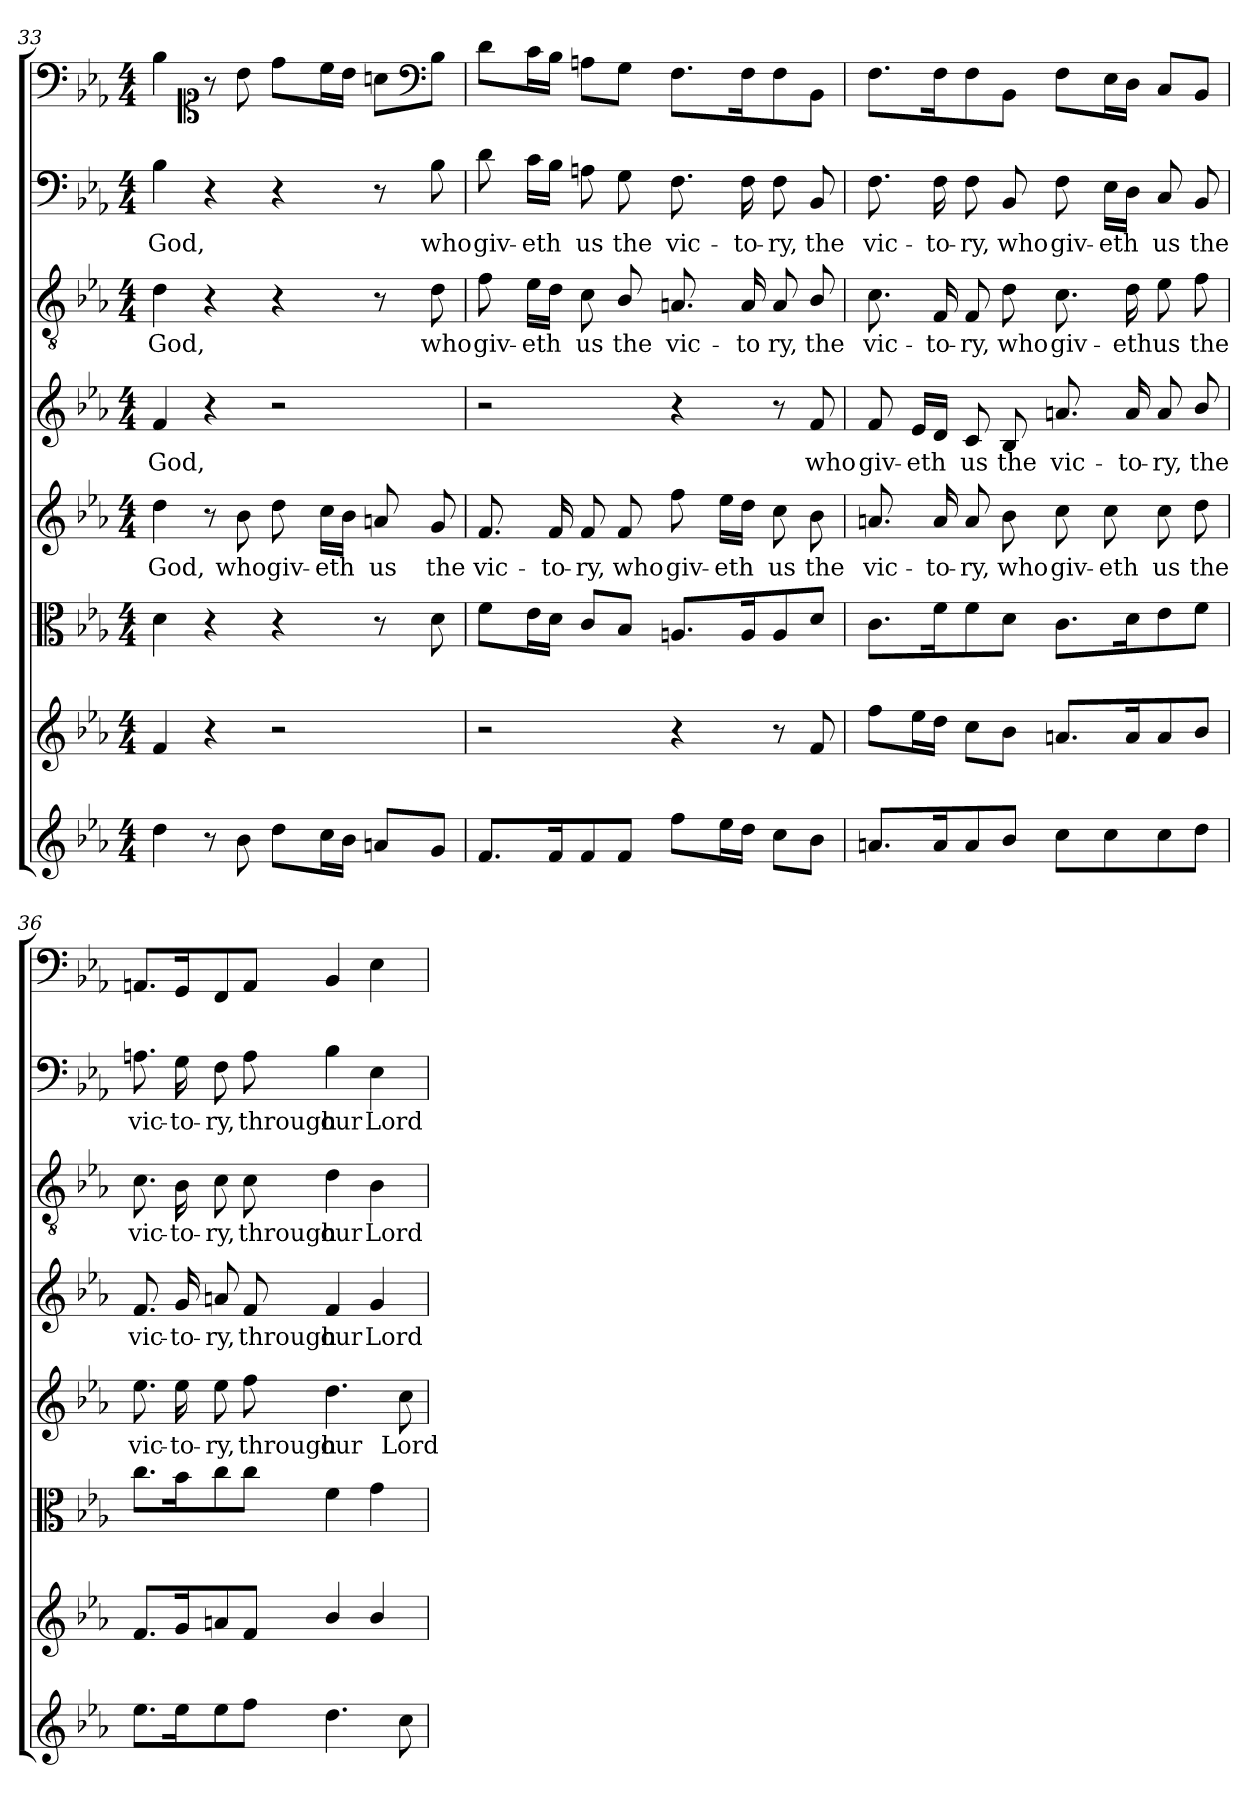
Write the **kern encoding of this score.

**kern	**kern	**kern	**kern	**text	**kern	**text	**kern	**text	**kern	**text	**kern
*part8	*part7	*part6	*part5	*part5	*part4	*part4	*part3	*part3	*part2	*part2	*part1
*staff8	*staff7	*staff6	*staff5	*staff5	*staff4	*staff4	*staff3	*staff3	*staff2	*staff2	*staff1
*clefG2	*clefG2	*clefC3	*clefG2	*	*clefG2	*	*clefGv2	*	*clefF4	*	*clefF4
*k[b-e-a-]	*k[b-e-a-]	*k[b-e-a-]	*k[b-e-a-]	*	*k[b-e-a-]	*	*k[b-e-a-]	*	*k[b-e-a-]	*	*k[b-e-a-]
*E-:	*E-:	*E-:	*E-:	*	*E-:	*	*E-:	*	*E-:	*	*E-:
*M4/4	*M4/4	*M4/4	*M4/4	*	*M4/4	*	*M4/4	*	*M4/4	*	*M4/4
=33	=33	=33	=33	=33	=33	=33	=33	=33	=33	=33	=33
4dd\	4f/	4d\	4dd\	God,	4f/	God,	4d\	God,	4B-\	God,	4B-\
*	*	*	*	*	*	*	*	*	*	*	*clefC1
8r	4r	4r	8r	.	4r	.	4r	.	4r	.	8r
8b-\	.	.	8b-\	who	.	.	.	.	.	.	8b-\
8dd\L	2r	4r	8dd\	giv-	2r	.	4r	.	4r	.	8dd\L
16cc\L	.	.	16cc\LL	-eth	.	.	.	.	.	.	16cc\L
16b-\JJ	.	.	16b-\JJ	.	.	.	.	.	.	.	16b-\JJ
8an/L	.	8r	8an/	us	.	.	8r	.	8r	.	8an\L
*	*	*	*	*	*	*	*	*	*	*	*clefF4
8g/J	.	8d\	8g/	the	.	.	8d\	who	8B-\	who	8B-\J
=34	=34	=34	=34	=34	=34	=34	=34	=34	=34	=34	=34
8.f/L	2r	8f\L	8.f/	vic-	2r	.	8f\	giv-	8d\	giv-	8d\L
.	.	16e-\L	.	.	.	.	16e-\LL	-eth	16c\LL	-eth	16c\L
16f/K	.	16d\JJ	16f/	-to-	.	.	16d\JJ	.	16B-\JJ	.	16B-\JJ
8f/	.	8c/L	8f/	-ry,	.	.	8c\	us	8An\	us	8An\L
8f/J	.	8B-/J	8f/	who	.	.	8B-/	the	8G\	the	8G\J
8ff\L	4r	8.An/L	8ff\	giv-	4r	.	8.An/	vic-	8.F\	vic-	8.F\L
16ee-\L	.	.	16ee-\LL	-eth	.	.	.	.	.	.	.
16dd\JJ	.	16A/K	16dd\JJ	.	.	.	16A/	-to	16F\	-to-	16F\K
8cc\L	8r	8A/	8cc\	us	8r	.	8A/	ry,	8F\	-ry,	8F\
8b-\J	8f/	8d/J	8b-\	the	8f/	who	8B-/	the	8BB-/	the	8BB-\J
=35	=35	=35	=35	=35	=35	=35	=35	=35	=35	=35	=35
8.an/L	8ff\L	8.c\L	8.an/	vic-	8f/	giv-	8.c\	vic-	8.F\	vic-	8.F\L
.	16ee-\L	.	.	.	16e-/LL	-eth	.	.	.	.	.
16a/K	16dd\JJ	16f\K	16a/	-to-	16d/JJ	.	16F/	-to-	16F\	-to-	16F\K
8a/	8cc\L	8f\	8a/	-ry,	8c/	us	8F/	-ry,	8F\	-ry,	8F\
8b-/J	8b-\J	8d\J	8b-\	who	8B-/	the	8d\	who	8BB-/	who	8BB-\J
8cc\L	8.an/L	8.c\L	8cc\	giv-	8.an/	vic-	8.c\	giv-	8F\	giv-	8F\L
8cc\	.	.	8cc\	-eth	.	.	.	.	16E-\LL	-eth	16E-\L
.	16a/K	16d\K	.	.	16a/	-to-	16d\	-eth	16D\JJ	.	16D\JJ
8cc\	8a/	8e-\	8cc\	us	8a/	-ry,	8e-\	us	8C/	us	8C/L
8dd\J	8b-/J	8f\J	8dd\	the	8b-/	the	8f\	the	8BB-/	the	8BB-/J
=36	=36	=36	=36	=36	=36	=36	=36	=36	=36	=36	=36
8.ee-\L	8.f/L	8.cc\L	8.ee-\	vic-	8.f/	vic-	8.c\	vic-	8.An\	vic-	8.AAn/L
16ee-\K	16g/K	16b-\K	16ee-\	-to-	16g/	-to-	16B-\	-to-	16G\	-to-	16GG/K
8ee-\	8an/	8cc\	8ee-\	-ry,	8an/	-ry,	8c\	-ry,	8F\	-ry,	8FF/
8ff\J	8f/J	8cc\J	8ff\	through	8f/	through	8c\	through	8A\	through	8AA/J
4.dd\	4b-/	4f\	4.dd\	our	4f/	our	4d\	our	4B-\	our	4BB-/
.	4b-/	4g\	.	.	4g/	Lord	4B-\	Lord	4E-\	Lord	4E-\
8cc\	.	.	8cc\	Lord	.	.	.	.	.	.	.
=	=	=	=	=	=	=	=	=	=	=	=
*-	*-	*-	*-	*-	*-	*-	*-	*-	*-	*-	*-
